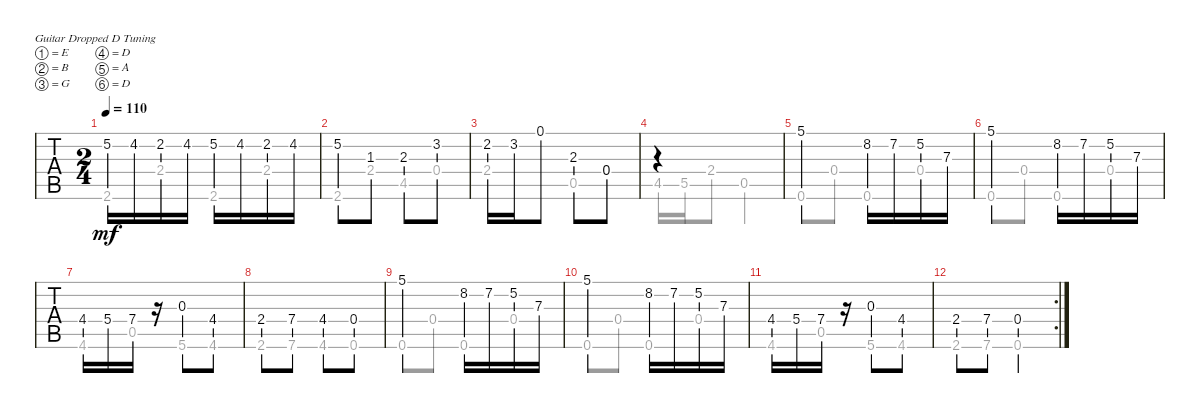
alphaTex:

\defaultSystemsLayout 4
\bracketExtendMode groupsimilarinstruments
\singleTrackTrackNamePolicy hidden
\multiTrackTrackNamePolicy hidden
\firstSystemTrackNameOrientation horizontal
\otherSystemsTrackNameOrientation horizontal
\track ("Nylon Guitar" "N-Gt") {instrument acousticguitarnylon}
\staff {tabs}
\tuning (E4 B3 G3 D3 A2 D2)
\voice
\ts (2 4)
\tempo 110
\clef g2
\ks d
5.2{lf 5}.16{dy mf} 4.2{lf 4}.16 2.2{lf 2}.16 4.2{lf 4}.16 5.2{lf 5}.16 4.2{lf 4}.16 2.2{lf 2}.16 4.2{lf 4}.16 |
5.2{lf 5}.8 1.3{lf 2}.8 2.3{lf 2}.8 3.2{lf 3}.8 |
2.2{lf 4}.16 3.2{lf 5}.16 0.1.8 2.3{lf 2}.8 0.4.8 |
|
5.1{lf 2}.4{beam invert} 8.2{lf 5}.16 7.2{lf 4}.16 5.2{lf 2}.16 7.3{lf 4}.16 |
5.1.4{beam invert} 8.2.16 7.2.16 5.2.16 7.3.16 |
4.4{lf 2}.16 5.4{lf 3}.16 7.4{lf 5}.16 r.16 0.3.8 4.4{lf 5}.8 |
2.4{lf 2}.8 7.4{lf 5}.8 4.4{lf 2}.8 0.4.8 |
5.1.4{beam invert} 8.2.16 7.2.16 5.2.16 7.3.16 |
5.1.4{beam invert} 8.2.16 7.2.16 5.2.16 7.3.16 |
4.4.16 5.4.16 7.4.16 r.16 0.3.8 4.4.8 |
\rc 2
2.4.8 7.4.8 0.4.4
\voice
\clef g2
\ottava regular
\simile none
\ks d
2.6.8{dy mf} 2.4.8 2.6.8 2.4.8 |
2.6.8 2.4{lf 3}.8 4.5{lf 4}.8 0.4.8 |
2.4{lf 2}.4 0.5.8 0.4.8 |
4.5{lf 4}.16 5.5{lf 5}.16 2.4{lf 2}.8 0.5.4 |
0.6.8 0.4.8 0.6.8 0.4.8 |
0.6.8 0.4.8 0.6.8 0.4.8 |
4.6{lf 2}.8 0.5.8 5.6{lf 3}.8 4.6{lf 4}.8 |
2.6{lf 2}.8 7.6{lf 4}.8 4.6{lf 2}.8 0.6.8 |
0.6.8 0.4.8 0.6.8 0.4.8 |
0.6.8 0.4.8 0.6.8 0.4.8 |
4.6.8 0.5.8 5.6.8 4.6.8 |
2.6.8 7.6.8 0.6.4
